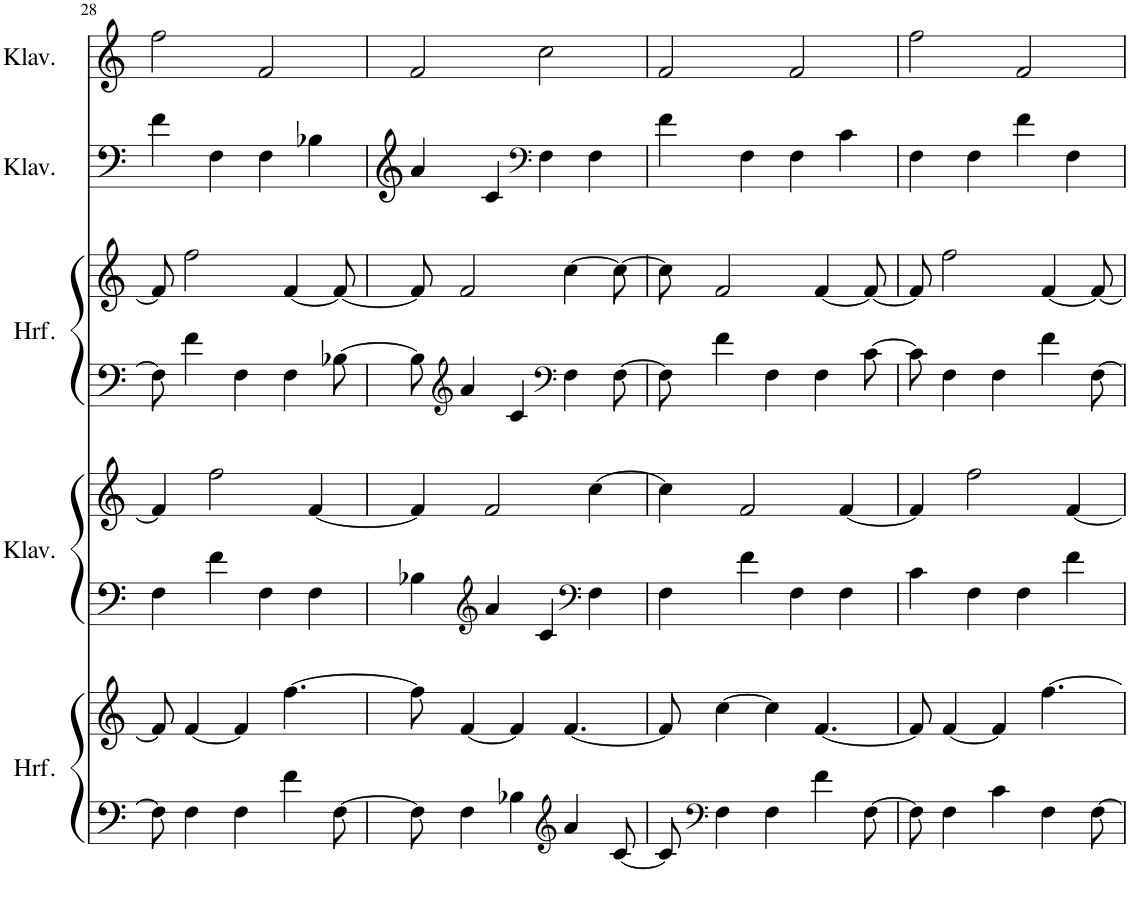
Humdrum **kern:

**kern	**kern	**kern	**kern	**kern	**kern	**kern	**kern
*part5	*part5	*part4	*part4	*part3	*part3	*part2	*part1
*staff8	*staff7	*staff6	*staff5	*staff4	*staff3	*staff2	*staff1
*I"Harfe	*	*I"Klavier	*	*I"Harfe	*	*I"Klavier	*I"Klavier
*I'Hrf.	*	*I'Klav.	*	*I'Hrf.	*	*I'Klav.	*I'Klav.
!!LO:PB:g=z
*clefF4	*clefG2	*clefF4	*clefG2	*clefF4	*clefG2	*clefG2	*clefG2
*k[]	*k[]	*k[]	*k[]	*k[]	*k[]	*k[]	*k[]
*M4/4	*M4/4	*M4/4	*M4/4	*M4/4	*M4/4	*M4/4	*M4/4
=28	=28	=28	=28	=28	=28	=28	=28
8F\]	8f/]	4F\	4f/]	8F\]	8f/]	4f\	2ff\
4F\	[4f/	.	.	4f\	2ff\	.	.
.	.	4f\	2ff\	.	.	4F\	.
4F\	4f/]	.	.	4F\	.	.	.
.	.	4F\	.	.	.	4F\	2f/
4f\	[4.ff\	.	.	4F\	[4f/	.	.
.	.	4F\	[4f/	.	.	4B-X\	.
[8F\	.	.	.	[8B-X\	8f/_	.	.
=29	=29	=29	=29	=29	=29	=29	=29
8F\]	8ff\]	4B-X\	4f/]	8B-\]	8f/]	4a/	2f/
*	*	*	*	*clefG2	*	*	*
4F\	[4f/	.	.	4a/	2f/	.	.
*	*	*clefG2	*	*	*	*	*
.	.	4a/	2f/	.	.	4c/	.
4B-X\	4f/]	.	.	4c/	.	.	.
*	*	*	*	*	*	*clefF4	*
.	.	4c/	.	.	.	4F\	2cc\
*clefG2	*	*	*	*clefF4	*	*	*
4a/	[4.f/	.	.	4F\	[4cc\	.	.
*	*	*clefF4	*	*	*	*	*
.	.	4F\	[4cc\	.	.	4F\	.
[8c/	.	.	.	[8F\	8cc\_	.	.
=30	=30	=30	=30	=30	=30	=30	=30
8c/]	8f/]	4F\	4cc\]	8F\]	8cc\]	4f\	2f/
*clefF4	*	*	*	*	*	*	*
4F\	[4cc\	.	.	4f\	2f/	.	.
.	.	4f\	2f/	.	.	4F\	.
4F\	4cc\]	.	.	4F\	.	.	.
.	.	4F\	.	.	.	4F\	2f/
4f\	[4.f/	.	.	4F\	[4f/	.	.
.	.	4F\	[4f/	.	.	4c\	.
[8F\	.	.	.	[8c\	8f/_	.	.
=31	=31	=31	=31	=31	=31	=31	=31
8F\]	8f/]	4c\	4f/]	8c\]	8f/]	4F\	2ff\
4F\	[4f/	.	.	4F\	2ff\	.	.
.	.	4F\	2ff\	.	.	4F\	.
4c\	4f/]	.	.	4F\	.	.	.
.	.	4F\	.	.	.	4f\	2f/
4F\	[4.ff\	.	.	4f\	[4f/	.	.
.	.	4f\	[4f/	.	.	4F\	.
[8F\	.	.	.	[8F\	8f/_	.	.
=	=	=	=	=	=	=	=
*-	*-	*-	*-	*-	*-	*-	*-
